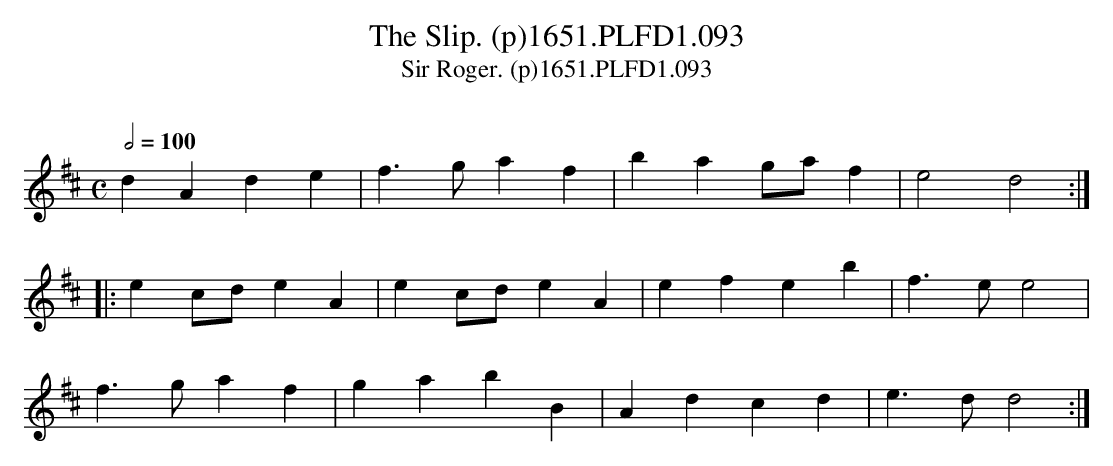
X:1
T:Slip. (p)1651.PLFD1.093, The
T:Sir Roger. (p)1651.PLFD1.093
M:C
L:1/8
Q:1/2=100
O:
K:D
d2 A2 d2 e2|f3 g a2 f2|b2 a2 ga f2|e4 d4:|
|:e2 cd e2 A2|e2 cd e2 A2|e2 f2 e2 b2|f3 e e4|
f3 g a2 f2|g2 a2 b2 B2|A2 d2 c2 d2|e3 d d4:|
